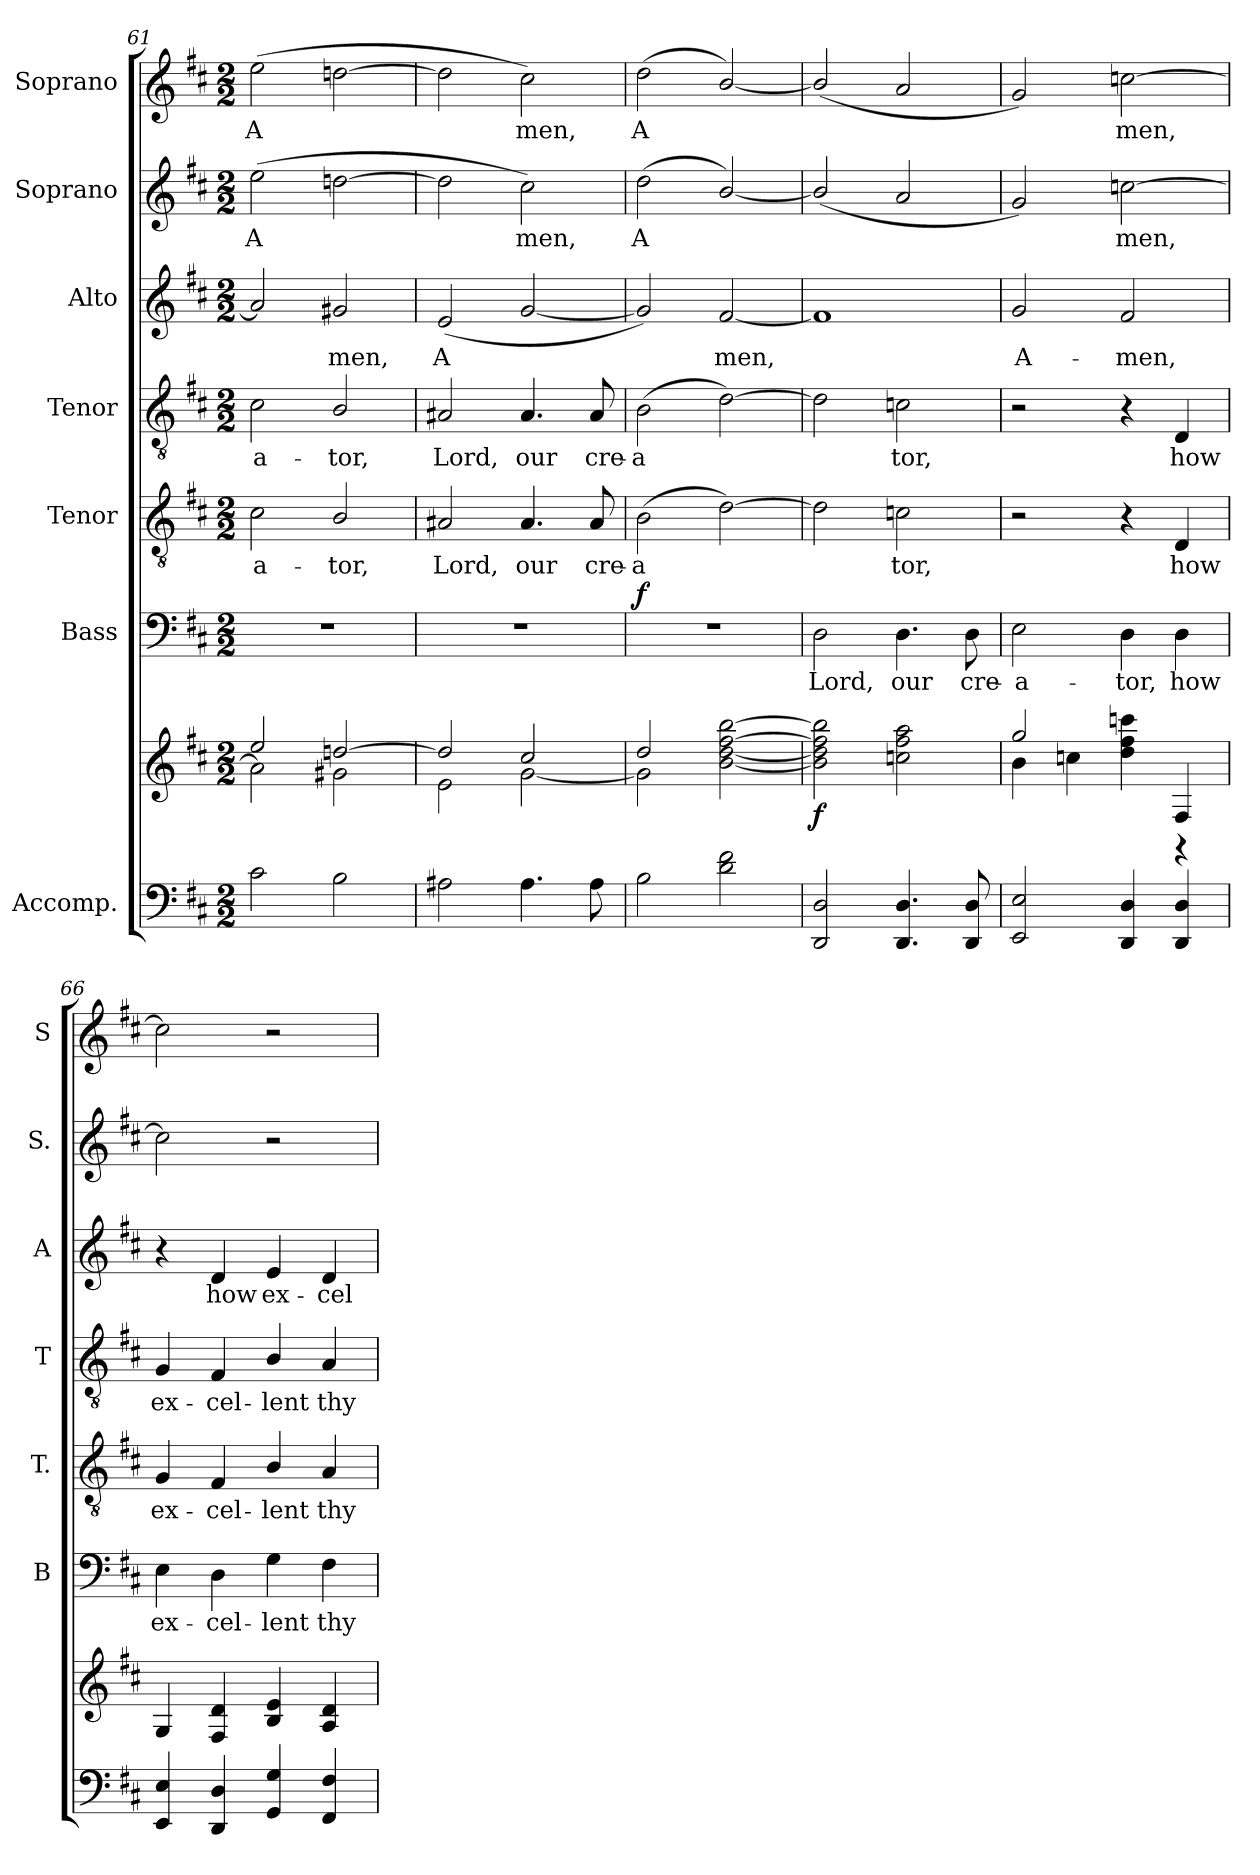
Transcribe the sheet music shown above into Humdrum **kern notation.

**kern	**kern	**dynam	**kern	**text	**dynam	**kern	**text	**kern	**text	**kern	**text	**kern	**text	**kern	**text
*part7	*part7	*part7	*part6	*part6	*part6	*part5	*part5	*part4	*part4	*part3	*part3	*part2	*part2	*part1	*part1
*staff8	*staff7	*staff7/8	*staff6	*staff6	*staff6	*staff5	*staff5	*staff4	*staff4	*staff3	*staff3	*staff2	*staff2	*staff1	*staff1
*I"Accomp.	*	*	*I"Bass	*	*	*I"Tenor	*	*I"Tenor	*	*I"Alto	*	*I"Soprano	*	*I"Soprano	*
*	*	*	*I'B	*	*	*I'T.	*	*I'T	*	*I'A	*	*I'S.	*	*I'S	*
*clefF4	*clefG2	*	*clefF4	*	*	*clefGv2	*	*clefGv2	*	*clefG2	*	*clefG2	*	*clefG2	*
*k[f#c#]	*k[f#c#]	*	*k[f#c#]	*	*	*k[f#c#]	*	*k[f#c#]	*	*k[f#c#]	*	*k[f#c#]	*	*k[f#c#]	*
*D:	*D:	*	*D:	*	*	*D:	*	*D:	*	*D:	*	*D:	*	*D:	*
*M2/2	*M2/2	*	*M2/2	*	*	*M2/2	*	*M2/2	*	*M2/2	*	*M2/2	*	*M2/2	*
=61	=61	=61	=61	=61	=61	=61	=61	=61	=61	=61	=61	=61	=61	=61	=61
*	*^	*	*	*	*	*	*	*	*	*	*	*	*	*	*
!	!	!	!	!	!	!	!	!LO:LY:b	!	!LO:LY:b	!	!	!	!LO:LY:b	!	!LO:LY:b
2c#\	2ee/	2a\]	.	1r	.	.	2c#\	-a-	2c#\	-a-	2a/]	.	(>2ee\	A­	(>2ee\	A­
!	!	!	!	!	!	!	!	!LO:LY:b	!	!LO:LY:b	!	!LO:LY:b	!	!	!	!
2B\	[2ddni/	2g#X\	.	.	.	.	2B/	-tor,	2B/	-tor,	2g#X/	men,	[2ddni\	.	[2ddni\	.
=62	=62	=62	=62	=62	=62	=62	=62	=62	=62	=62	=62	=62	=62	=62	=62	=62
!	!	!	!	!	!	!	!	!LO:LY:b	!	!LO:LY:b	!	!LO:LY:b	!	!	!	!
2A#X\	2dd/]	2e\	.	1r	.	.	2A#X/	Lord,	2A#X/	Lord,	(<2e/	A­	2dd\]	.	2dd\]	.
!	!	!	!	!	!	!	!	!LO:LY:b	!	!LO:LY:b	!	!	!	!LO:LY:b	!	!LO:LY:b
4.A#\	2cc#/	[2g\	.	.	.	.	4.A#/	our	4.A#/	our	[2g/	.	2cc#\)	men,	2cc#\)	men,
!	!	!	!	!	!	!	!	!LO:LY:b	!	!LO:LY:b	!	!	!	!	!	!
8A#\	.	.	.	.	.	.	8A#/	cre-	8A#/	cre-	.	.	.	.	.	.
=63	=63	=63	=63	=63	=63	=63	=63	=63	=63	=63	=63	=63	=63	=63	=63	=63
!	!	!	!	!	!	!LO:DY:b	!	!LO:LY:b	!	!LO:LY:b	!	!	!	!LO:LY:b	!	!LO:LY:b
2B\	2dd/	2g\]	.	1r	.	f	(>2B\	-a­	(>2B\	-a­	2g/])	.	(<2dd\	A­	(<2dd\	A­
!	!	!	!	!	!	!	!	!	!	!	!	!LO:LY:b	!	!	!	!
2d\ 2f#\	2ryy	[2b\ [2dd\ [2ff#\ [2bb\	.	.	.	.	[2d\)	.	[2d\)	.	[2f#/	men,	[2b/)	.	[2b/)	.
!!LO:PB:g=z
=64	=64	=64	=64	=64	=64	=64	=64	=64	=64	=64	=64	=64	=64	=64	=64	=64
!	!	!	!LO:DY:b	!	!LO:LY:b	!	!	!	!	!	!	!	!	!	!	!
2DD/ 2D/	1ryy	2b\] 2dd\] 2ff#\] 2bb\]	f	2D\	Lord,	.	2d\]	.	2d\]	.	1f#]	.	(<2b/]	.	(<2b/]	.
!	!	!	!	!	!LO:LY:b	!	!	!LO:LY:b	!	!LO:LY:b	!	!	!	!	!	!
4.DD/ 4.D/	.	2ccn\ 2ff#\ 2aa\	.	4.D\	our	.	2cn\	tor,	2cn\	tor,	.	.	2a/	.	2a/	.
!	!	!	!	!	!LO:LY:b	!	!	!	!	!	!	!	!	!	!	!
8DD/ 8D/	.	.	.	8D\	cre-	.	.	.	.	.	.	.	.	.	.	.
=65	=65	=65	=65	=65	=65	=65	=65	=65	=65	=65	=65	=65	=65	=65	=65	=65
!	!	!	!	!	!LO:LY:b	!	!	!	!	!	!	!LO:LY:b	!	!	!	!
2EE/ 2E/	2gg/	4b\	.	2E\	-a-	.	2r	.	2r	.	2g/	A-	2g/)	.	2g/)	.
.	.	4ccn\	.	.	.	.	.	.	.	.	.	.	.	.	.	.
!	!	!	!	!	!LO:LY:b	!	!	!	!	!	!	!LO:LY:b	!	!LO:LY:b	!	!LO:LY:b
4DD/ 4D/	4ryy	4dd\ 4ff#\ 4cccn\	.	4D\	-tor,	.	4r	.	4r	.	2f#/	-men,	[2ccn\	men,	[2ccn\	men,
!	!	!	!	!	!LO:LY:b	!	!	!LO:LY:b	!	!LO:LY:b	!	!	!	!	!	!
4DD/ 4D/	4F#/	4r	.	4D\	how	.	4D/	how	4D/	how	.	.	.	.	.	.
=66	=66	=66	=66	=66	=66	=66	=66	=66	=66	=66	=66	=66	=66	=66	=66	=66
!	!	!	!	!	!LO:LY:b	!	!	!LO:LY:b	!	!LO:LY:b	!	!	!	!	!	!
*	*v	*v	*	*	*	*	*	*	*	*	*	*	*	*	*	*
4EE/ 4E/	4G/	.	4E\	ex-	.	4G/	ex-	4G/	ex-	4r	.	2cc\]	.	2cc\]	.
!	!	!	!	!LO:LY:b	!	!	!LO:LY:b	!	!LO:LY:b	!	!LO:LY:b	!	!	!	!
4DD/ 4D/	4F#/ 4d/	.	4D\	-cel-	.	4F#/	-cel-	4F#/	-cel-	4d/	how	.	.	.	.
!	!	!	!	!LO:LY:b	!	!	!LO:LY:b	!	!LO:LY:b	!	!LO:LY:b	!	!	!	!
4GG/ 4G/	4B/ 4e/	.	4G\	-lent	.	4B/	-lent	4B/	-lent	4e/	ex-	2r	.	2r	.
!	!	!	!	!LO:LY:b	!	!	!LO:LY:b	!	!LO:LY:b	!	!LO:LY:b	!	!	!	!
4FF#/ 4F#/	4A/ 4d/	.	4F#\	thy	.	4A/	thy	4A/	thy	4d/	-cel-	.	.	.	.
=	=	=	=	=	=	=	=	=	=	=	=	=	=	=	=
*-	*-	*-	*-	*-	*-	*-	*-	*-	*-	*-	*-	*-	*-	*-	*-
